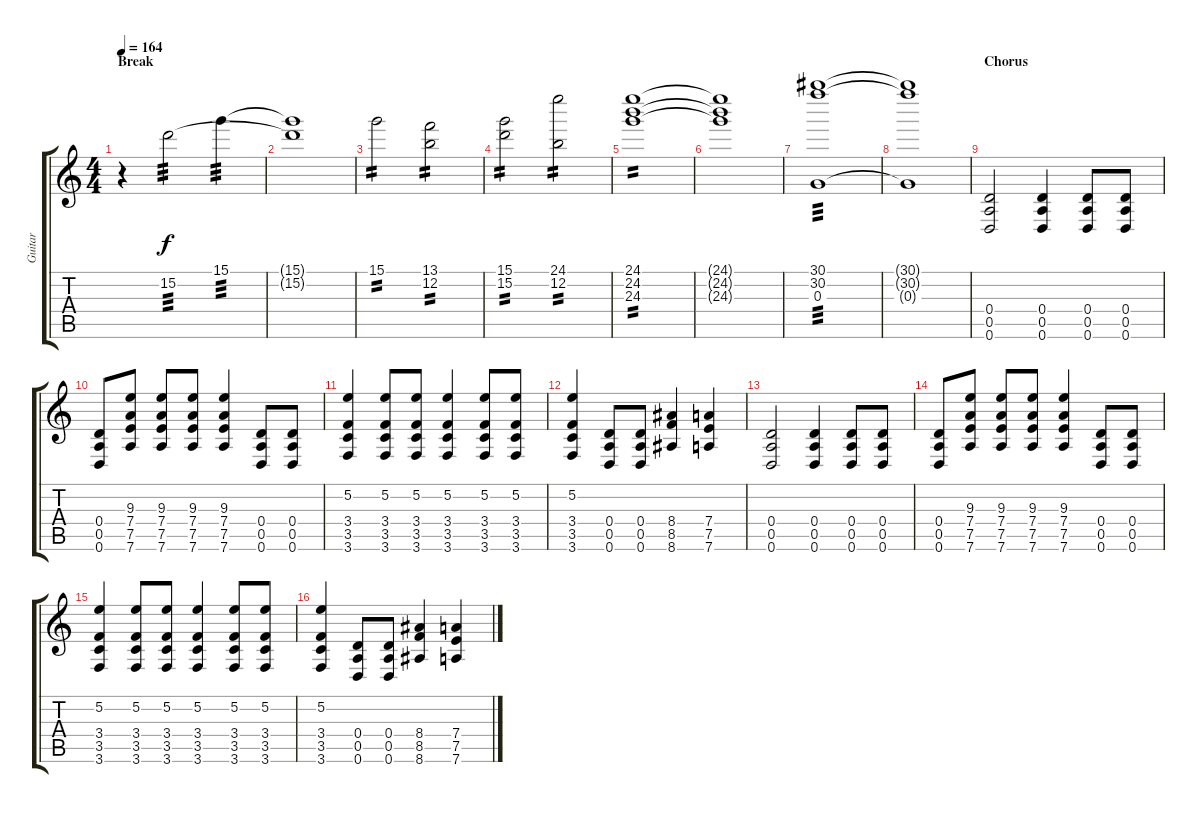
\track ("Guitar" "Guitar") {instrument distortionguitar}
\staff {score tabs}
\tuning (E4 B3 G3 D3 A2 D2) {hide}
\ts (4 4)
\section ("" "Break")
\tempo 164
\clef g2
\ks c
r.4{dy f balance 13 instrument guitarfretnoise} 15.2.2{tp 3} 15.1.4{tp 3} |
(15.1{t} 15.2{t}).1 |
15.1.2{tp 2 volume 16 balance 15} (13.1 12.2).2{tp 2 balance 0} |
(15.1 15.2).2{tp 2 balance 16} (24.1 12.2).2{tp 2 balance 16} |
(24.1 24.2 24.3).1{tp 2 balance 0} |
(24.1{t} 24.2{t} 24.3{t}).1 |
(30.1 30.2 0.3).1{tp 3 balance 16} |
(30.1{t} 30.2{t} 0.3{t}).1 |
\section ("" "Chorus")
(0.4 0.5 0.6).2{volume 13 balance 16 instrument distortionguitar} (0.4 0.5 0.6).4 (0.4 0.5 0.6).8 (0.4 0.5 0.6).8 |
(0.4 0.5 0.6).8 (9.3 7.4 7.5 7.6).8 (9.3 7.4 7.5 7.6).8 (9.3 7.4 7.5 7.6).8 (9.3 7.4 7.5 7.6).4 (0.4 0.5 0.6).8 (0.4 0.5 0.6).8 |
(5.2 3.4 3.5 3.6).4 (5.2 3.4 3.5 3.6).8 (5.2 3.4 3.5 3.6).8 (5.2 3.4 3.5 3.6).4 (5.2 3.4 3.5 3.6).8 (5.2 3.4 3.5 3.6).8 |
(5.2 3.4 3.5 3.6).4 (0.4 0.5 0.6).8 (0.4 0.5 0.6).8 (8.4 8.5 8.6).4 (7.4 7.5 7.6).4 |
(0.4 0.5 0.6).2 (0.4 0.5 0.6).4 (0.4 0.5 0.6).8 (0.4 0.5 0.6).8 |
(0.4 0.5 0.6).8 (9.3 7.4 7.5 7.6).8 (9.3 7.4 7.5 7.6).8 (9.3 7.4 7.5 7.6).8 (9.3 7.4 7.5 7.6).4 (0.4 0.5 0.6).8 (0.4 0.5 0.6).8 |
(5.2 3.4 3.5 3.6).4 (5.2 3.4 3.5 3.6).8 (5.2 3.4 3.5 3.6).8 (5.2 3.4 3.5 3.6).4 (5.2 3.4 3.5 3.6).8 (5.2 3.4 3.5 3.6).8 |
(5.2 3.4 3.5 3.6).4 (0.4 0.5 0.6).8 (0.4 0.5 0.6).8 (8.4 8.5 8.6).4 (7.4 7.5 7.6).4
